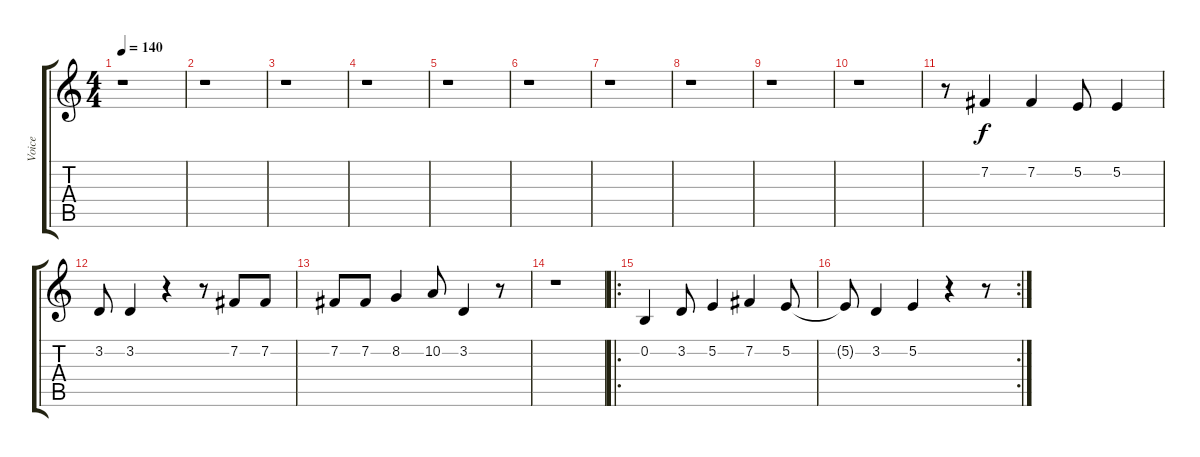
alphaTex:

\track ("Voice" "Voice") {instrument tenorsax}
\staff {score tabs}
\tuning (E4 B3 G3 D3 A2 E2) {hide}
\ts (4 4)
\tempo 140
\clef g2
\ks c
r.1{dy f} |
r.1 |
r.1 |
r.1 |
r.1 |
r.1 |
r.1 |
r.1 |
r.1 |
r.1 |
r.8 7.2.4 7.2.4 5.2.8 5.2.4 |
3.2.8 3.2.4 r.4 r.8 7.2.8 7.2.8 |
7.2.8 7.2.8 8.2.4 10.2.8 3.2.4 r.8 |
r.1 |
\ro
0.2.4 3.2.8 5.2.4 7.2.4 5.2.8 |
\rc 2
5.2{t}.8 3.2.4 5.2.4 r.4 r.8
